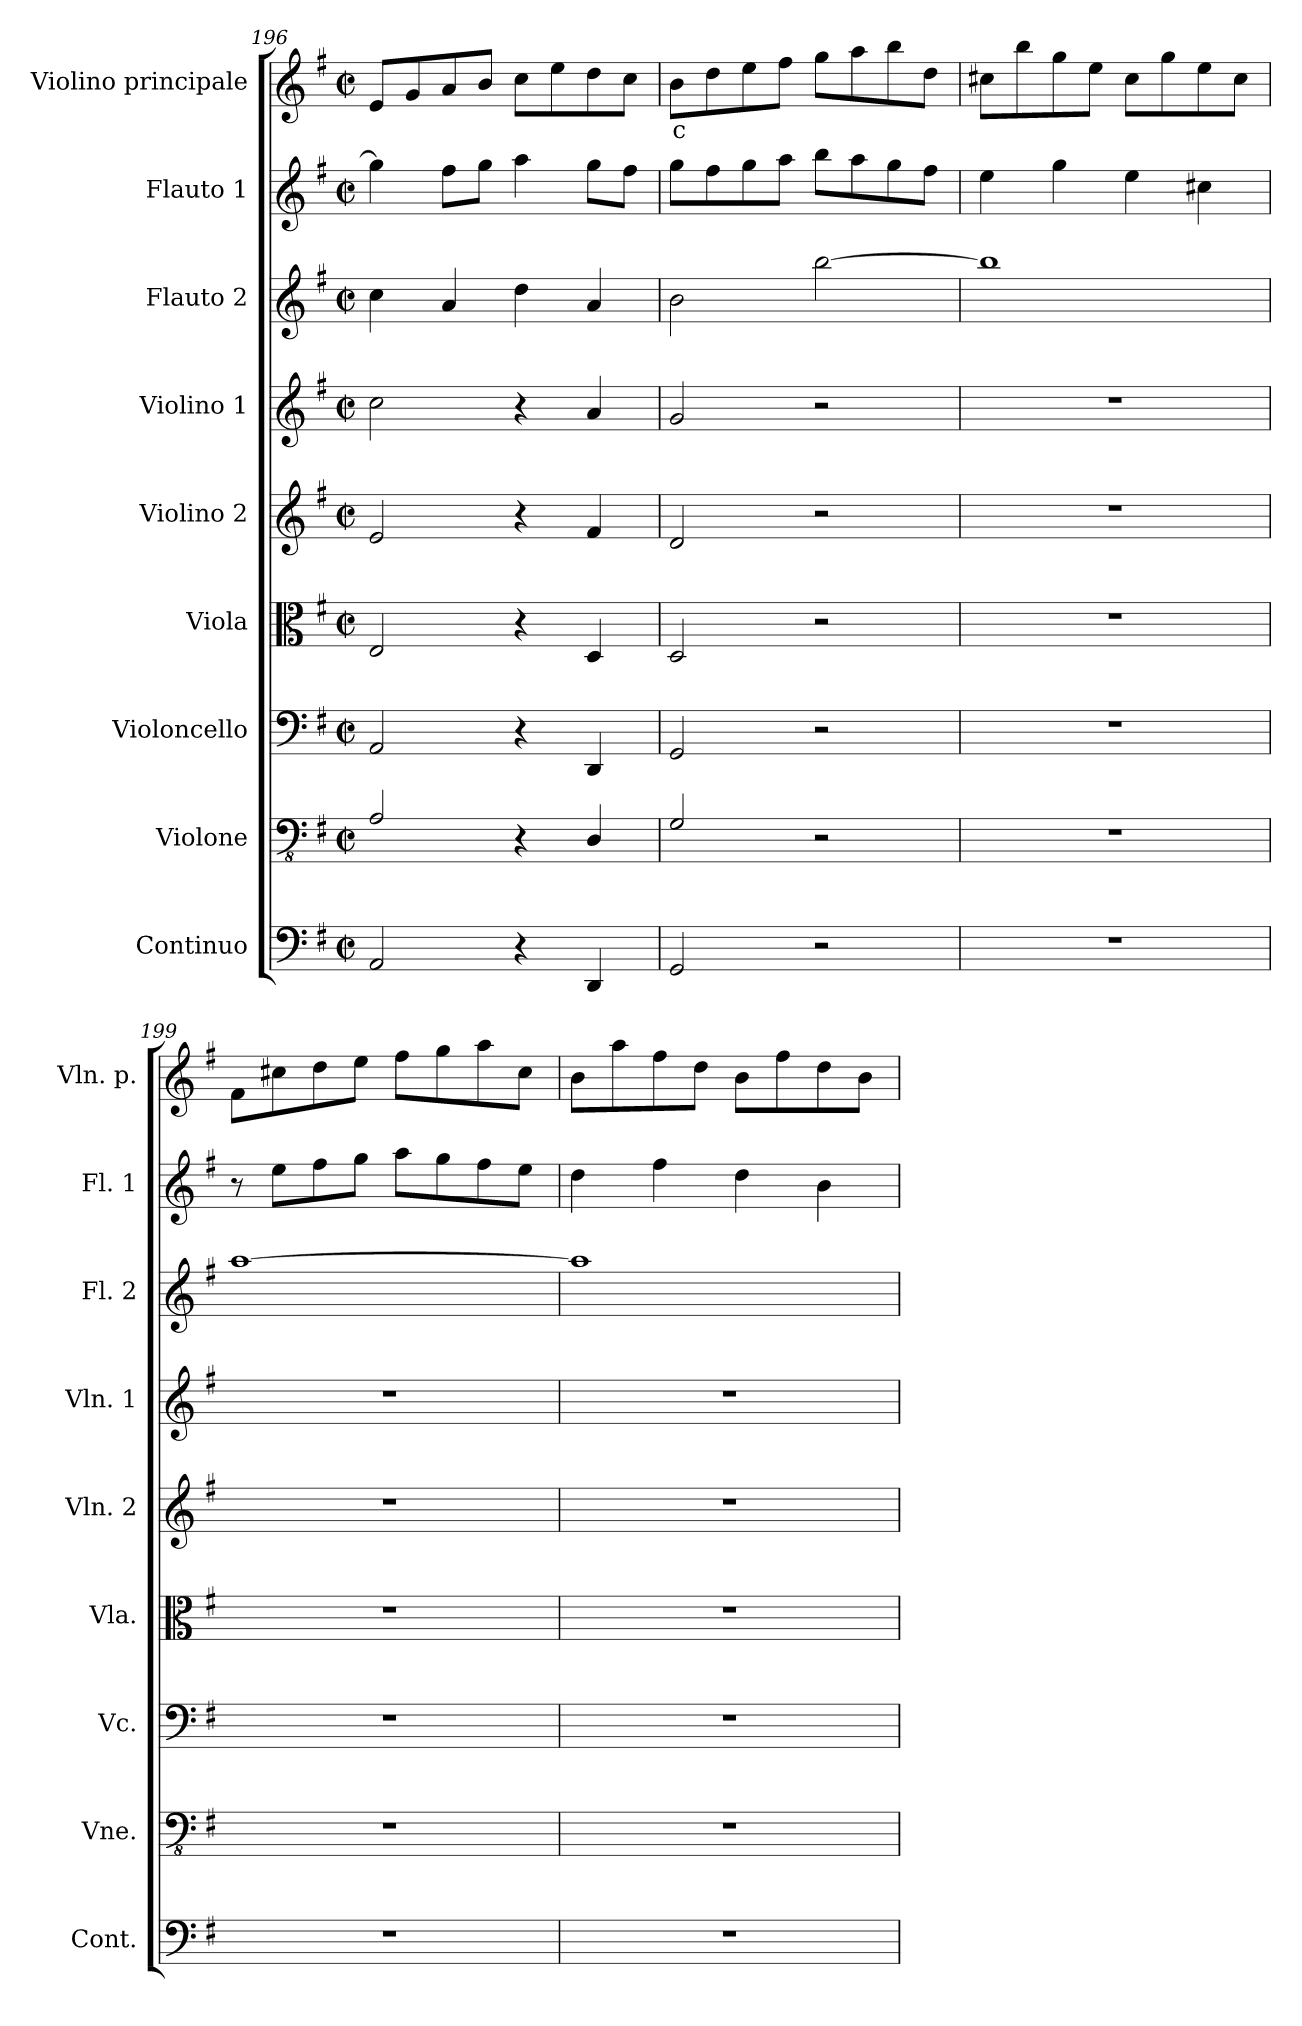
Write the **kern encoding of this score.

**kern	**kern	**kern	**kern	**kern	**kern	**kern	**kern	**kern	**text
*part9	*part8	*part7	*part6	*part5	*part4	*part3	*part2	*part1	*part1
*staff9	*staff8	*staff7	*staff6	*staff5	*staff4	*staff3	*staff2	*staff1	*staff1
*I"Continuo	*I"Violone	*I"Violoncello	*I"Viola	*I"Violino 2	*I"Violino 1	*I"Flauto 2	*I"Flauto 1	*I"Violino principale	*
*I'Cont.	*I'Vne.	*I'Vc.	*I'Vla.	*I'Vln. 2	*I'Vln. 1	*I'Fl. 2	*I'Fl. 1	*I'Vln. p.	*
*clefF4	*clefFv4	*clefF4	*clefC3	*clefG2	*clefG2	*clefG2	*clefG2	*clefG2	*
*	*ITrd7c12	*	*	*	*	*	*	*	*
*k[f#]	*k[f#]	*k[f#]	*k[f#]	*k[f#]	*k[f#]	*k[f#]	*k[f#]	*k[f#]	*
*M2/2	*M2/2	*M2/2	*M2/2	*M2/2	*M2/2	*M2/2	*M2/2	*M2/2	*
*met(c|)	*met(c|)	*met(c|)	*met(c|)	*met(c|)	*met(c|)	*met(c|)	*met(c|)	*met(c|)	*
=196	=196	=196	=196	=196	=196	=196	=196	=196	=196
2AA/	2AAA/	2AA/	2E/	2e/	2cc\	4cc\	4gg\]	8e/L	.
.	.	.	.	.	.	.	.	8g/	.
.	.	.	.	.	.	4a/	8ff#\L	8a/	.
.	.	.	.	.	.	.	8gg\J	8b/J	.
4r	4r	4r	4r	4r	4r	4dd\	4aa\	8cc\L	.
.	.	.	.	.	.	.	.	8ee\	.
4DD/	4DDD/	4DD/	4D/	4f#/	4a/	4a/	8gg\L	8dd\	.
.	.	.	.	.	.	.	8ff#\J	8cc\J	.
=197	=197	=197	=197	=197	=197	=197	=197	=197	=197
!	!	!	!	!	!	!	!	!	!LO:LY:color=#FF0000
2GG/	2GGG/	2GG/	2D/	2d/	2g/	2b\	8gg\L	8b\L	c
.	.	.	.	.	.	.	8ff#\	8dd\	.
.	.	.	.	.	.	.	8gg\	8ee\	.
.	.	.	.	.	.	.	8aa\J	8ff#\J	.
2r	2r	2r	2r	2r	2r	[2bb\	8bb\L	8gg\L	.
.	.	.	.	.	.	.	8aa\	8aa\	.
.	.	.	.	.	.	.	8gg\	8bb\	.
.	.	.	.	.	.	.	8ff#\J	8dd\J	.
=198	=198	=198	=198	=198	=198	=198	=198	=198	=198
1r	1r	1r	1r	1r	1r	1bb]	4ee\	8cc#X\L	.
.	.	.	.	.	.	.	.	8bb\	.
.	.	.	.	.	.	.	4gg\	8gg\	.
.	.	.	.	.	.	.	.	8ee\J	.
.	.	.	.	.	.	.	4ee\	8cc#\L	.
.	.	.	.	.	.	.	.	8gg\	.
.	.	.	.	.	.	.	4cc#X\	8ee\	.
.	.	.	.	.	.	.	.	8cc#\J	.
=199	=199	=199	=199	=199	=199	=199	=199	=199	=199
1r	1r	1r	1r	1r	1r	[1aa	8r	8f#\L	.
.	.	.	.	.	.	.	8ee\L	8cc#X\	.
.	.	.	.	.	.	.	8ff#\	8dd\	.
.	.	.	.	.	.	.	8gg\J	8ee\J	.
.	.	.	.	.	.	.	8aa\L	8ff#\L	.
.	.	.	.	.	.	.	8gg\	8gg\	.
.	.	.	.	.	.	.	8ff#\	8aa\	.
.	.	.	.	.	.	.	8ee\J	8cc#\J	.
=200	=200	=200	=200	=200	=200	=200	=200	=200	=200
1r	1r	1r	1r	1r	1r	1aa]	4dd\	8b\L	.
.	.	.	.	.	.	.	.	8aa\	.
.	.	.	.	.	.	.	4ff#\	8ff#\	.
.	.	.	.	.	.	.	.	8dd\J	.
.	.	.	.	.	.	.	4dd\	8b\L	.
.	.	.	.	.	.	.	.	8ff#\	.
.	.	.	.	.	.	.	4b\	8dd\	.
.	.	.	.	.	.	.	.	8b\J	.
=	=	=	=	=	=	=	=	=	=
*-	*-	*-	*-	*-	*-	*-	*-	*-	*-
